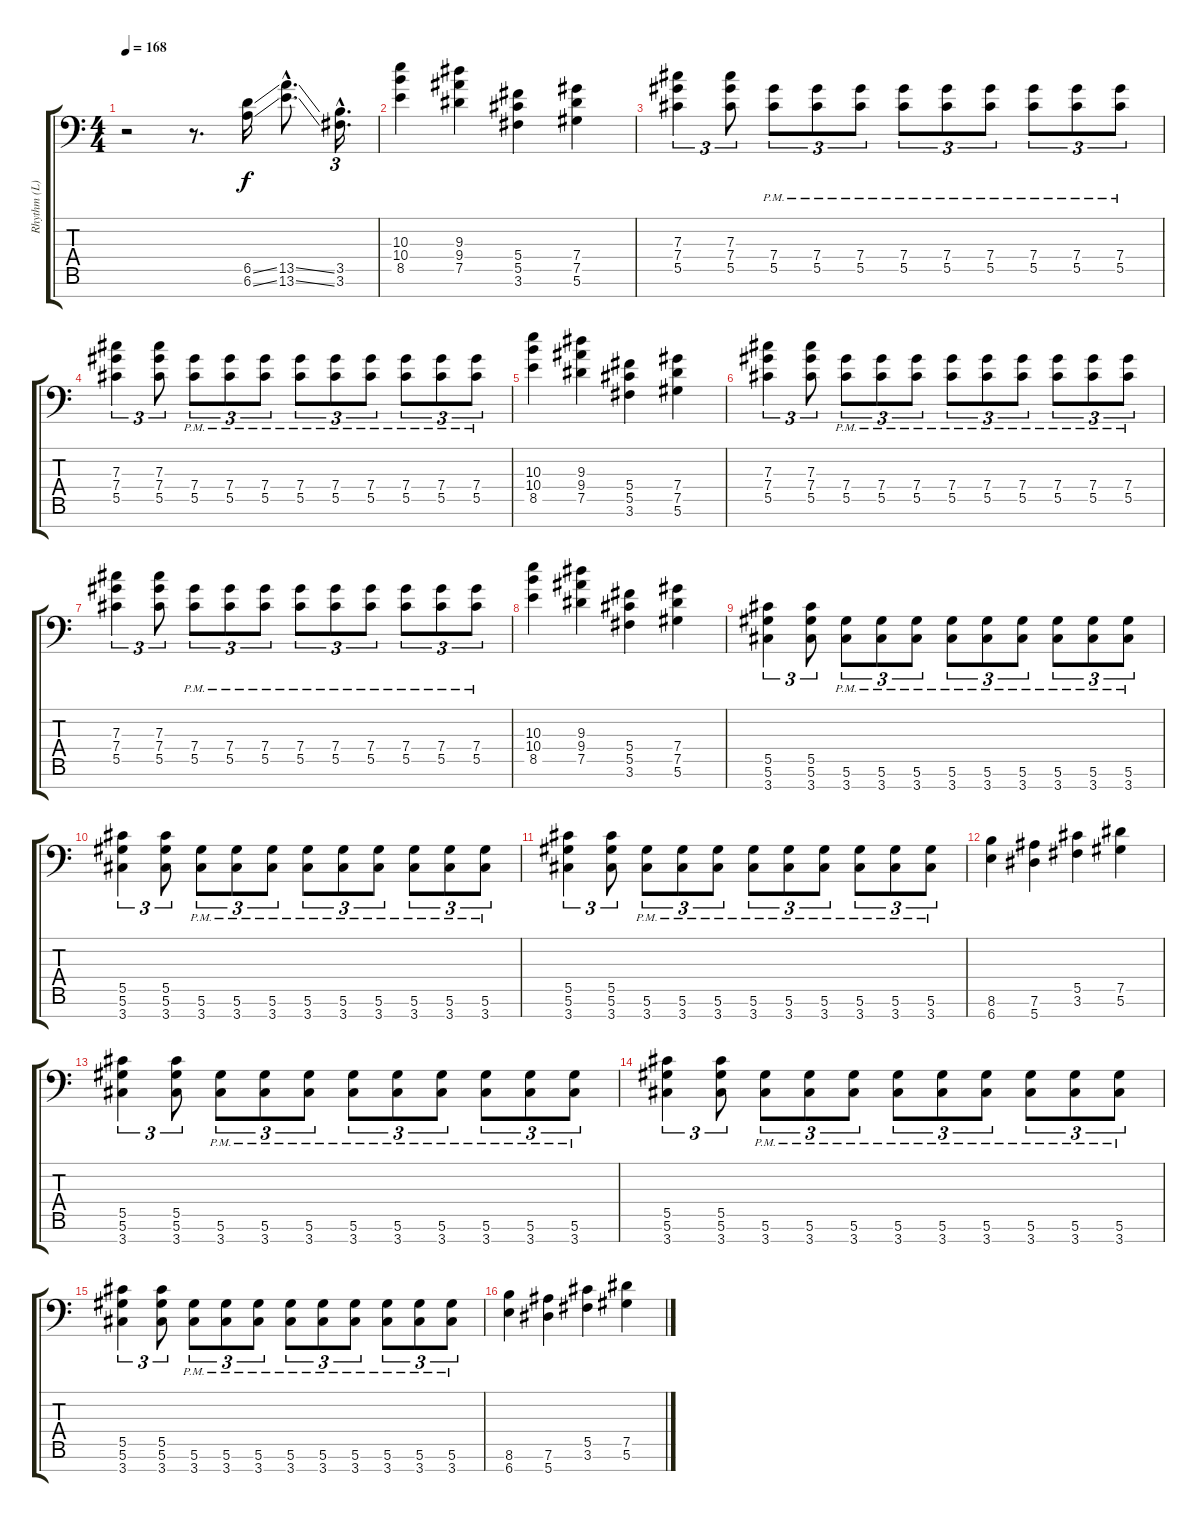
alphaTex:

\track ("Rhythm (L)" "Rhythm (L)") {instrument distortionguitar}
\staff {score tabs}
\tuning (Eb4 Bb3 Gb3 Db3 Ab2 Eb2 Bb1) {hide}
\ts (4 4)
\tempo 168
\clef f4
\ks c
r.2{dy f instrument distortionguitar} r.8{d} (6.5{ss} 6.6{ss}).16 (13.5{ss hac} 13.6{ss hac}).8{d} (3.5{hac} 3.6{hac}).16{d tu (3 2)} |
(10.3 10.4 8.5).4 (9.3 9.4 7.5).4 (5.4 5.5 3.6).4 (7.4 7.5 5.6).4 |
(7.3 7.4 5.5).4{tu (3 2)} (7.3 7.4 5.5).8{tu (3 2)} (7.4{pm} 5.5{pm}).8{tu (3 2)} (7.4{pm} 5.5{pm}).8{tu (3 2)} (7.4{pm} 5.5{pm}).8{tu (3 2)} (7.4{pm} 5.5{pm}).8{tu (3 2)} (7.4{pm} 5.5{pm}).8{tu (3 2)} (7.4{pm} 5.5{pm}).8{tu (3 2)} (7.4{pm} 5.5{pm}).8{tu (3 2)} (7.4{pm} 5.5{pm}).8{tu (3 2)} (7.4{pm} 5.5{pm}).8{tu (3 2)} |
(7.3 7.4 5.5).4{tu (3 2)} (7.3 7.4 5.5).8{tu (3 2)} (7.4{pm} 5.5{pm}).8{tu (3 2)} (7.4{pm} 5.5{pm}).8{tu (3 2)} (7.4{pm} 5.5{pm}).8{tu (3 2)} (7.4{pm} 5.5{pm}).8{tu (3 2)} (7.4{pm} 5.5{pm}).8{tu (3 2)} (7.4{pm} 5.5{pm}).8{tu (3 2)} (7.4{pm} 5.5{pm}).8{tu (3 2)} (7.4{pm} 5.5{pm}).8{tu (3 2)} (7.4{pm} 5.5{pm}).8{tu (3 2)} |
(10.3 10.4 8.5).4 (9.3 9.4 7.5).4 (5.4 5.5 3.6).4 (7.4 7.5 5.6).4 |
(7.3 7.4 5.5).4{tu (3 2)} (7.3 7.4 5.5).8{tu (3 2)} (7.4{pm} 5.5{pm}).8{tu (3 2)} (7.4{pm} 5.5{pm}).8{tu (3 2)} (7.4{pm} 5.5{pm}).8{tu (3 2)} (7.4{pm} 5.5{pm}).8{tu (3 2)} (7.4{pm} 5.5{pm}).8{tu (3 2)} (7.4{pm} 5.5{pm}).8{tu (3 2)} (7.4{pm} 5.5{pm}).8{tu (3 2)} (7.4{pm} 5.5{pm}).8{tu (3 2)} (7.4{pm} 5.5{pm}).8{tu (3 2)} |
(7.3 7.4 5.5).4{tu (3 2)} (7.3 7.4 5.5).8{tu (3 2)} (7.4{pm} 5.5{pm}).8{tu (3 2)} (7.4{pm} 5.5{pm}).8{tu (3 2)} (7.4{pm} 5.5{pm}).8{tu (3 2)} (7.4{pm} 5.5{pm}).8{tu (3 2)} (7.4{pm} 5.5{pm}).8{tu (3 2)} (7.4{pm} 5.5{pm}).8{tu (3 2)} (7.4{pm} 5.5{pm}).8{tu (3 2)} (7.4{pm} 5.5{pm}).8{tu (3 2)} (7.4{pm} 5.5{pm}).8{tu (3 2)} |
(10.3 10.4 8.5).4 (9.3 9.4 7.5).4 (5.4 5.5 3.6).4 (7.4 7.5 5.6).4 |
(5.5 5.6 3.7).4{tu (3 2) volume 10} (5.5 5.6 3.7).8{tu (3 2)} (5.6{pm} 3.7{pm}).8{tu (3 2)} (5.6{pm} 3.7{pm}).8{tu (3 2)} (5.6{pm} 3.7{pm}).8{tu (3 2)} (5.6{pm} 3.7{pm}).8{tu (3 2)} (5.6{pm} 3.7{pm}).8{tu (3 2)} (5.6{pm} 3.7{pm}).8{tu (3 2)} (5.6{pm} 3.7{pm}).8{tu (3 2)} (5.6{pm} 3.7{pm}).8{tu (3 2)} (5.6{pm} 3.7{pm}).8{tu (3 2)} |
(5.5 5.6 3.7).4{tu (3 2)} (5.5 5.6 3.7).8{tu (3 2)} (5.6{pm} 3.7{pm}).8{tu (3 2)} (5.6{pm} 3.7{pm}).8{tu (3 2)} (5.6{pm} 3.7{pm}).8{tu (3 2)} (5.6{pm} 3.7{pm}).8{tu (3 2)} (5.6{pm} 3.7{pm}).8{tu (3 2)} (5.6{pm} 3.7{pm}).8{tu (3 2)} (5.6{pm} 3.7{pm}).8{tu (3 2)} (5.6{pm} 3.7{pm}).8{tu (3 2)} (5.6{pm} 3.7{pm}).8{tu (3 2)} |
(5.5 5.6 3.7).4{tu (3 2)} (5.5 5.6 3.7).8{tu (3 2)} (5.6{pm} 3.7{pm}).8{tu (3 2)} (5.6{pm} 3.7{pm}).8{tu (3 2)} (5.6{pm} 3.7{pm}).8{tu (3 2)} (5.6{pm} 3.7{pm}).8{tu (3 2)} (5.6{pm} 3.7{pm}).8{tu (3 2)} (5.6{pm} 3.7{pm}).8{tu (3 2)} (5.6{pm} 3.7{pm}).8{tu (3 2)} (5.6{pm} 3.7{pm}).8{tu (3 2)} (5.6{pm} 3.7{pm}).8{tu (3 2)} |
(8.6 6.7).4 (7.6 5.7).4 (5.5 3.6).4 (7.5 5.6).4 |
(5.5 5.6 3.7).4{tu (3 2) volume 8} (5.5 5.6 3.7).8{tu (3 2)} (5.6{pm} 3.7{pm}).8{tu (3 2)} (5.6{pm} 3.7{pm}).8{tu (3 2)} (5.6{pm} 3.7{pm}).8{tu (3 2)} (5.6{pm} 3.7{pm}).8{tu (3 2)} (5.6{pm} 3.7{pm}).8{tu (3 2)} (5.6{pm} 3.7{pm}).8{tu (3 2)} (5.6{pm} 3.7{pm}).8{tu (3 2)} (5.6{pm} 3.7{pm}).8{tu (3 2)} (5.6{pm} 3.7{pm}).8{tu (3 2)} |
(5.5 5.6 3.7).4{tu (3 2)} (5.5 5.6 3.7).8{tu (3 2)} (5.6{pm} 3.7{pm}).8{tu (3 2)} (5.6{pm} 3.7{pm}).8{tu (3 2)} (5.6{pm} 3.7{pm}).8{tu (3 2)} (5.6{pm} 3.7{pm}).8{tu (3 2)} (5.6{pm} 3.7{pm}).8{tu (3 2)} (5.6{pm} 3.7{pm}).8{tu (3 2)} (5.6{pm} 3.7{pm}).8{tu (3 2)} (5.6{pm} 3.7{pm}).8{tu (3 2)} (5.6{pm} 3.7{pm}).8{tu (3 2)} |
(5.5 5.6 3.7).4{tu (3 2)} (5.5 5.6 3.7).8{tu (3 2)} (5.6{pm} 3.7{pm}).8{tu (3 2)} (5.6{pm} 3.7{pm}).8{tu (3 2)} (5.6{pm} 3.7{pm}).8{tu (3 2)} (5.6{pm} 3.7{pm}).8{tu (3 2)} (5.6{pm} 3.7{pm}).8{tu (3 2)} (5.6{pm} 3.7{pm}).8{tu (3 2)} (5.6{pm} 3.7{pm}).8{tu (3 2)} (5.6{pm} 3.7{pm}).8{tu (3 2)} (5.6{pm} 3.7{pm}).8{tu (3 2)} |
(8.6 6.7).4 (7.6 5.7).4 (5.5 3.6).4 (7.5 5.6).4
